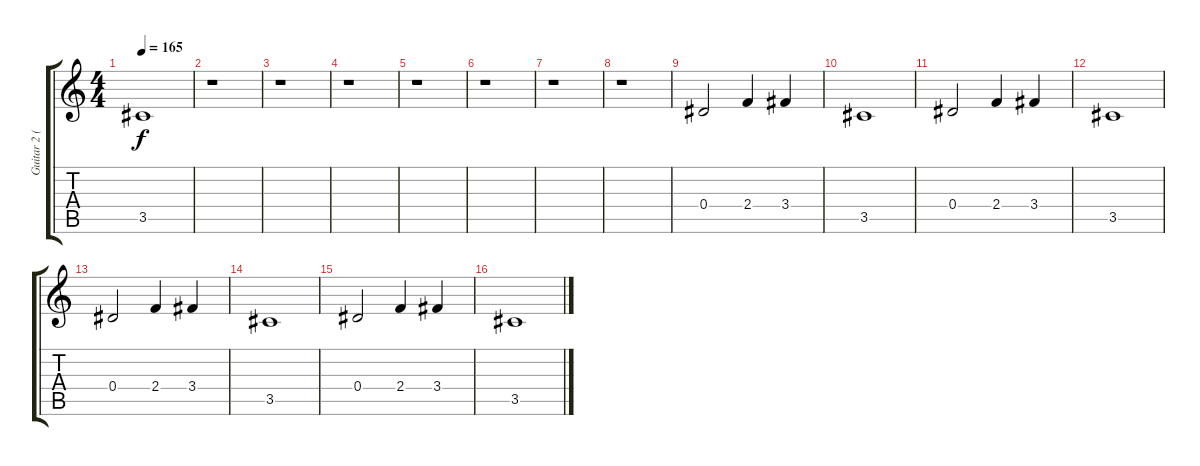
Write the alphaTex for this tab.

\track ("Guitar 2 (Clean)" "Guitar 2 (") {instrument electricguitarclean}
\staff {score tabs}
\tuning (F4 C4 Ab3 Eb3 Bb2 F2) {hide}
\ts (4 4)
\tempo 165
\clef g2
\ks c
3.5{t}.1{dy f} |
r.1 |
r.1 |
r.1 |
r.1 |
r.1 |
r.1 |
r.1 |
0.4.2{volume 10 instrument overdrivenguitar} 2.4.4 3.4.4 |
3.5.1 |
0.4.2 2.4.4 3.4.4 |
3.5.1 |
0.4.2{volume 10 instrument overdrivenguitar} 2.4.4 3.4.4 |
3.5.1 |
0.4.2 2.4.4 3.4.4 |
3.5.1
